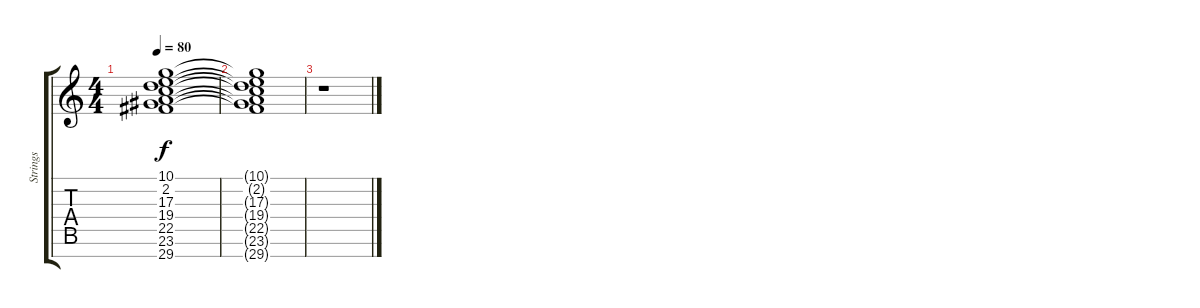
\track ("Strings" "Strings") {instrument stringensemble2}
\staff {score tabs}
\tuning (A4 E4 B3 G3 D3 A2 E2) {hide}
\ts (4 4)
\tempo 80
\clef g2
\ks c
(10.1 2.2{t} 17.3{t} 19.4{t} 22.5{t} 23.6{t} 29.7{t}).1{dy f} |
(10.1{t} 2.2{t} 17.3{t} 19.4{t} 22.5{t} 23.6{t} 29.7{t}).1 |
r.1
